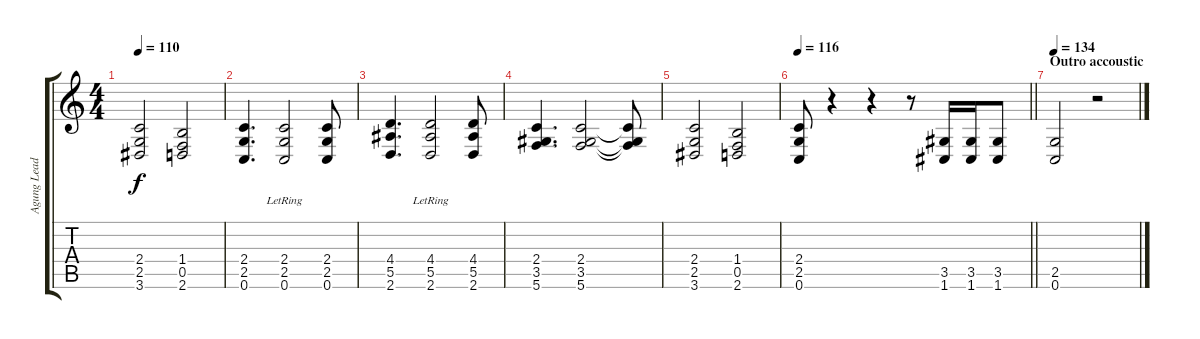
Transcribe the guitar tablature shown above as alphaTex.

\track ("Agung Lead" "Agung Lead") {instrument overdrivenguitar}
\staff {score tabs}
\tuning (C4 G3 Eb3 Bb2 F2 C2) {hide}
\ts (4 4)
\tempo 110
\clef g2
\ks c
(2.4 2.5 3.6).2{dy f} (1.4 0.5 2.6).2 |
(2.4 2.5 0.6).4{d} (2.4{lr} 2.5{lr} 0.6{lr}).2 (2.4 2.5 0.6).8 |
(4.4 5.5 2.6).4{d} (4.4{lr} 5.5{lr} 2.6{lr}).2 (4.4 5.5 2.6).8 |
(2.4 3.5 5.6).4{d} (2.4 3.5 5.6).2 (2.4{t} 3.5{t} 5.6{t}).8 |
(2.4 2.5 3.6).2 (1.4 0.5 2.6).2 |
\tempo 116
\barLineRight lightlight
(2.4 2.5 0.6).8 r.4 r.4 r.8 (3.5 1.6).16 (3.5 1.6).16 (3.5 1.6).8 |
\section ("" "Outro accoustic")
\tempo 134
(2.5 0.6).2 r.2
